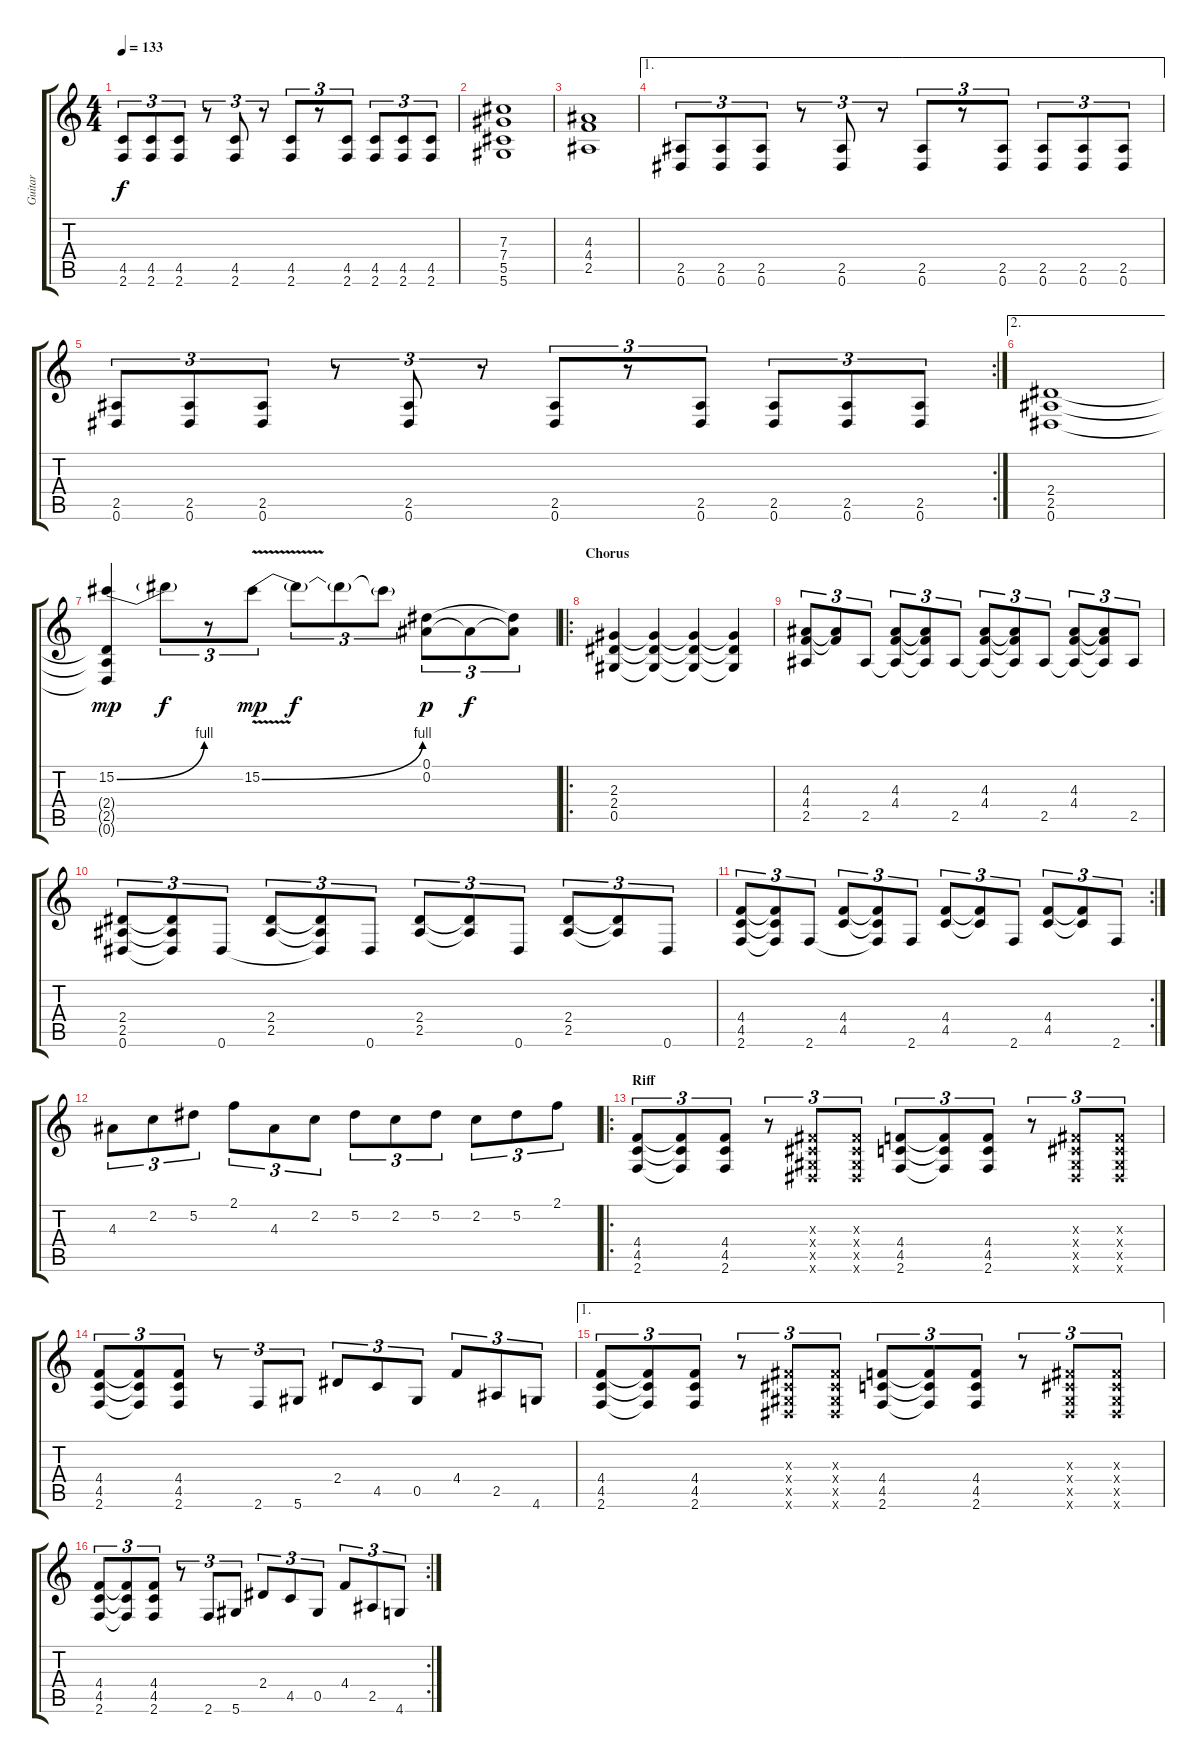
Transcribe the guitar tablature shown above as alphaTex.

\track ("Guitar" "Guitar") {instrument distortionguitar}
\staff {score tabs}
\tuning (Eb4 Bb3 Gb3 Db3 Ab2 Eb2) {hide}
\ts (4 4)
\tempo 133
\clef g2
\ks c
(4.5 2.6).8{tu (3 2) dy f} (4.5 2.6).8{tu (3 2)} (4.5 2.6).8{tu (3 2)} r.8{tu (3 2)} (4.5 2.6).8{tu (3 2)} r.8{tu (3 2)} (4.5 2.6).8{tu (3 2)} r.8{tu (3 2)} (4.5 2.6).8{tu (3 2)} (4.5 2.6).8{tu (3 2)} (4.5 2.6).8{tu (3 2)} (4.5 2.6).8{tu (3 2)} |
(7.3 7.4 5.5 5.6).1 |
(4.3 4.4 2.5).1 |
\ae 1
(2.5 0.6).8{tu (3 2)} (2.5 0.6).8{tu (3 2)} (2.5 0.6).8{tu (3 2)} r.8{tu (3 2)} (2.5 0.6).8{tu (3 2)} r.8{tu (3 2)} (2.5 0.6).8{tu (3 2)} r.8{tu (3 2)} (2.5 0.6).8{tu (3 2)} (2.5 0.6).8{tu (3 2)} (2.5 0.6).8{tu (3 2)} (2.5 0.6).8{tu (3 2)} |
\rc 2
(2.5 0.6).8{tu (3 2)} (2.5 0.6).8{tu (3 2)} (2.5 0.6).8{tu (3 2)} r.8{tu (3 2)} (2.5 0.6).8{tu (3 2)} r.8{tu (3 2)} (2.5 0.6).8{tu (3 2)} r.8{tu (3 2)} (2.5 0.6).8{tu (3 2)} (2.5 0.6).8{tu (3 2)} (2.5 0.6).8{tu (3 2)} (2.5 0.6).8{tu (3 2)} |
\ae 2
(2.4 2.5 0.6).1 |
(15.2{be (bend 0 0 60 4)} 2.4{t} 2.5{t} 0.6{t}).4{dy mp} 15.2{t}.8{tu (3 2) dy f} r.8{tu (3 2)} 15.2{be (bend 0 0 60 4) v}.8{tu (3 2) dy mp} 15.2{t}.8{tu (3 2) dy f} 15.2{t}.8{tu (3 2)} 15.2{t}.8{tu (3 2)} (0.1 0.2).8{tu (3 2) dy p} 0.2{t}.8{tu (3 2) dy f} (0.1{t} 0.2{t}).8{tu (3 2)} |
\ro
\section ("" "Chorus")
(2.3 2.4 0.5).4 (2.3{t} 2.4{t} 0.5{t}).4 (2.3{t} 2.4{t} 0.5{t}).4 (2.3{t} 2.4{t} 0.5{t}).4 |
(4.3 4.4 2.5).8{tu (3 2)} (4.3{t} 4.4{t}).8{tu (3 2)} 2.5.8{tu (3 2)} (4.3 4.4 2.5{t}).8{tu (3 2)} (4.3{t} 4.4{t} 2.5{t}).8{tu (3 2)} 2.5.8{tu (3 2)} (4.3 4.4 2.5{t}).8{tu (3 2)} (4.3{t} 4.4{t} 2.5{t}).8{tu (3 2)} 2.5.8{tu (3 2)} (4.3 4.4 2.5{t}).8{tu (3 2)} (4.3{t} 4.4{t} 2.5{t}).8{tu (3 2)} 2.5.8{tu (3 2)} |
(2.4 2.5 0.6).8{tu (3 2)} (2.4{t} 2.5{t} 0.6{t}).8{tu (3 2)} 0.6.8{tu (3 2)} (2.4 2.5).8{tu (3 2)} (2.4{t} 2.5{t} 0.6{t}).8{tu (3 2)} 0.6.8{tu (3 2)} (2.4 2.5).8{tu (3 2)} (2.4{t} 2.5{t}).8{tu (3 2)} 0.6.8{tu (3 2)} (2.4 2.5).8{tu (3 2)} (2.4{t} 2.5{t}).8{tu (3 2)} 0.6.8{tu (3 2)} |
\rc 2
(4.4 4.5 2.6).8{tu (3 2)} (4.4{t} 4.5{t} 2.6{t}).8{tu (3 2)} 2.6.8{tu (3 2)} (4.4 4.5).8{tu (3 2)} (4.4{t} 4.5{t} 2.6{t}).8{tu (3 2)} 2.6.8{tu (3 2)} (4.4 4.5).8{tu (3 2)} (4.4{t} 4.5{t}).8{tu (3 2)} 2.6.8{tu (3 2)} (4.4 4.5).8{tu (3 2)} (4.4{t} 4.5{t}).8{tu (3 2)} 2.6.8{tu (3 2)} |
4.3.8{tu (3 2)} 2.2.8{tu (3 2)} 5.2.8{tu (3 2)} 2.1.8{tu (3 2)} 4.3.8{tu (3 2)} 2.2.8{tu (3 2)} 5.2.8{tu (3 2)} 2.2.8{tu (3 2)} 5.2.8{tu (3 2)} 2.2.8{tu (3 2)} 5.2.8{tu (3 2)} 2.1.8{tu (3 2)} |
\ro
\section ("" "Riff")
(4.4 4.5 2.6).8{tu (3 2)} (4.4{t} 4.5{t} 2.6{t}).8{tu (3 2)} (4.4 4.5 2.6).8{tu (3 2)} r.8{tu (3 2)} (0.3{x} 0.4{x} 0.5{x} 0.6{x}).8{tu (3 2)} (0.3{x} 0.4{x} 0.5{x} 0.6{x}).8{tu (3 2)} (4.4 4.5 2.6).8{tu (3 2)} (4.4{t} 4.5{t} 2.6{t}).8{tu (3 2)} (4.4 4.5 2.6).8{tu (3 2)} r.8{tu (3 2)} (0.3{x} 0.4{x} 0.5{x} 0.6{x}).8{tu (3 2)} (0.3{x} 0.4{x} 0.5{x} 0.6{x}).8{tu (3 2)} |
(4.4 4.5 2.6).8{tu (3 2)} (4.4{t} 4.5{t} 2.6{t}).8{tu (3 2)} (4.4 4.5 2.6).8{tu (3 2)} r.8{tu (3 2)} 2.6.8{tu (3 2)} 5.6.8{tu (3 2)} 2.4.8{tu (3 2)} 4.5.8{tu (3 2)} 0.5.8{tu (3 2)} 4.4.8{tu (3 2)} 2.5.8{tu (3 2)} 4.6.8{tu (3 2)} |
\ae 1
(4.4 4.5 2.6).8{tu (3 2)} (4.4{t} 4.5{t} 2.6{t}).8{tu (3 2)} (4.4 4.5 2.6).8{tu (3 2)} r.8{tu (3 2)} (0.3{x} 0.4{x} 0.5{x} 0.6{x}).8{tu (3 2)} (0.3{x} 0.4{x} 0.5{x} 0.6{x}).8{tu (3 2)} (4.4 4.5 2.6).8{tu (3 2)} (4.4{t} 4.5{t} 2.6{t}).8{tu (3 2)} (4.4 4.5 2.6).8{tu (3 2)} r.8{tu (3 2)} (0.3{x} 0.4{x} 0.5{x} 0.6{x}).8{tu (3 2)} (0.3{x} 0.4{x} 0.5{x} 0.6{x}).8{tu (3 2)} |
\rc 2
(4.4 4.5 2.6).8{tu (3 2)} (4.4{t} 4.5{t} 2.6{t}).8{tu (3 2)} (4.4 4.5 2.6).8{tu (3 2)} r.8{tu (3 2)} 2.6.8{tu (3 2)} 5.6.8{tu (3 2)} 2.4.8{tu (3 2)} 4.5.8{tu (3 2)} 0.5.8{tu (3 2)} 4.4.8{tu (3 2)} 2.5.8{tu (3 2)} 4.6.8{tu (3 2)}
